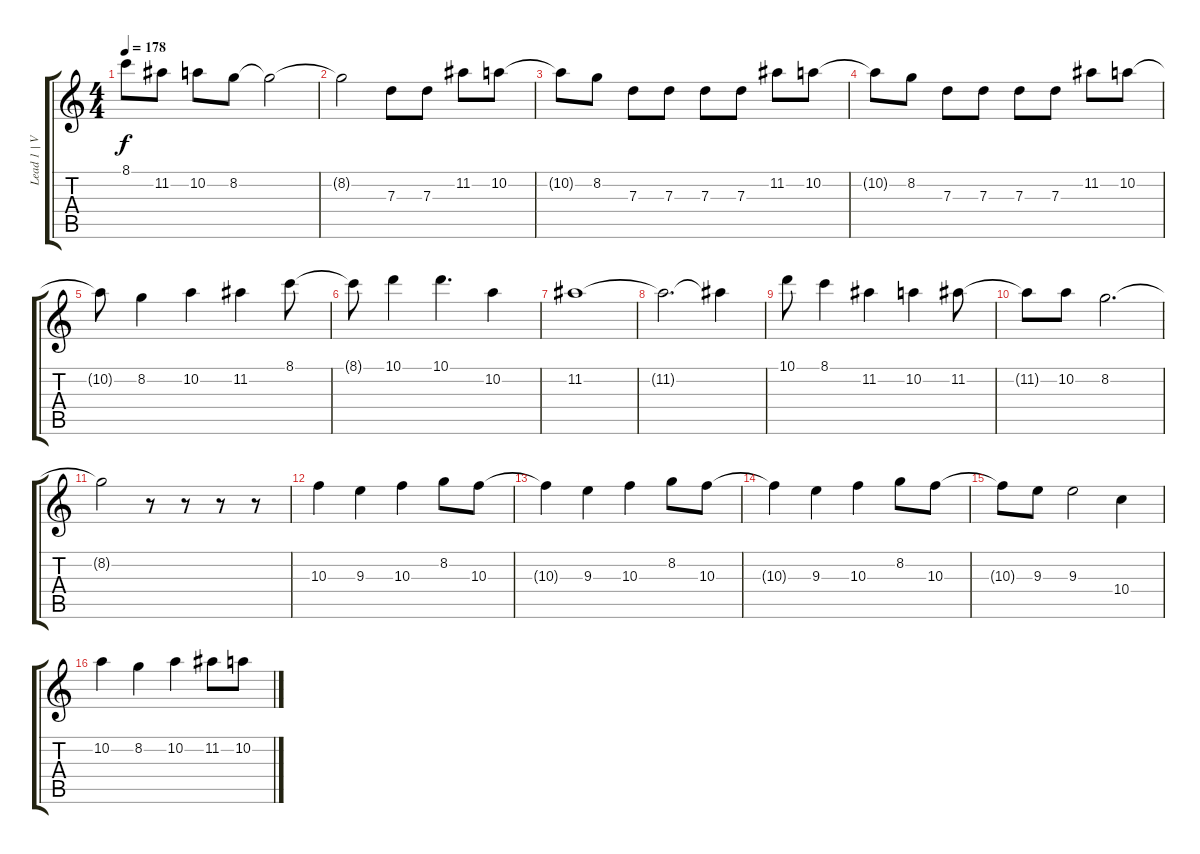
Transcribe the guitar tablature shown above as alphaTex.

\track ("Lead 1 | Voice" "Lead 1 | V") {instrument distortionguitar}
\staff {score tabs}
\tuning (E4 B3 G3 D3 A2 E2) {hide}
\ts (4 4)
\tempo 178
\clef g2
\ks c
8.1.8{dy f} 11.2.8 10.2.8 8.2.8 8.2{t}.2 |
8.2{t}.2 7.3.8 7.3.8 11.2.8 10.2.8 |
10.2{t}.8 8.2.8 7.3.8 7.3.8 7.3.8 7.3.8 11.2.8 10.2.8 |
10.2{t}.8 8.2.8 7.3.8 7.3.8 7.3.8 7.3.8 11.2.8 10.2.8 |
10.2{t}.8 8.2.4 10.2.4 11.2.4 8.1.8 |
8.1{t}.8 10.1.4 10.1.4{d} 10.2.4 |
11.2.1 |
11.2{t}.2{d} 11.2{t}.4 |
10.1.8 8.1.4 11.2.4 10.2.4 11.2.8 |
11.2{t}.8 10.2.8 8.2.2{d} |
8.2{t}.2 r.8 r.8 r.8 r.8 |
\section ("" "")
10.3.4 9.3.4 10.3.4 8.2.8 10.3.8 |
10.3{t}.4 9.3.4 10.3.4 8.2.8 10.3.8 |
10.3{t}.4 9.3.4 10.3.4 8.2.8 10.3.8 |
10.3{t}.8 9.3.8 9.3.2 10.4.4 |
10.2.4 8.2.4 10.2.4 11.2.8 10.2.8
